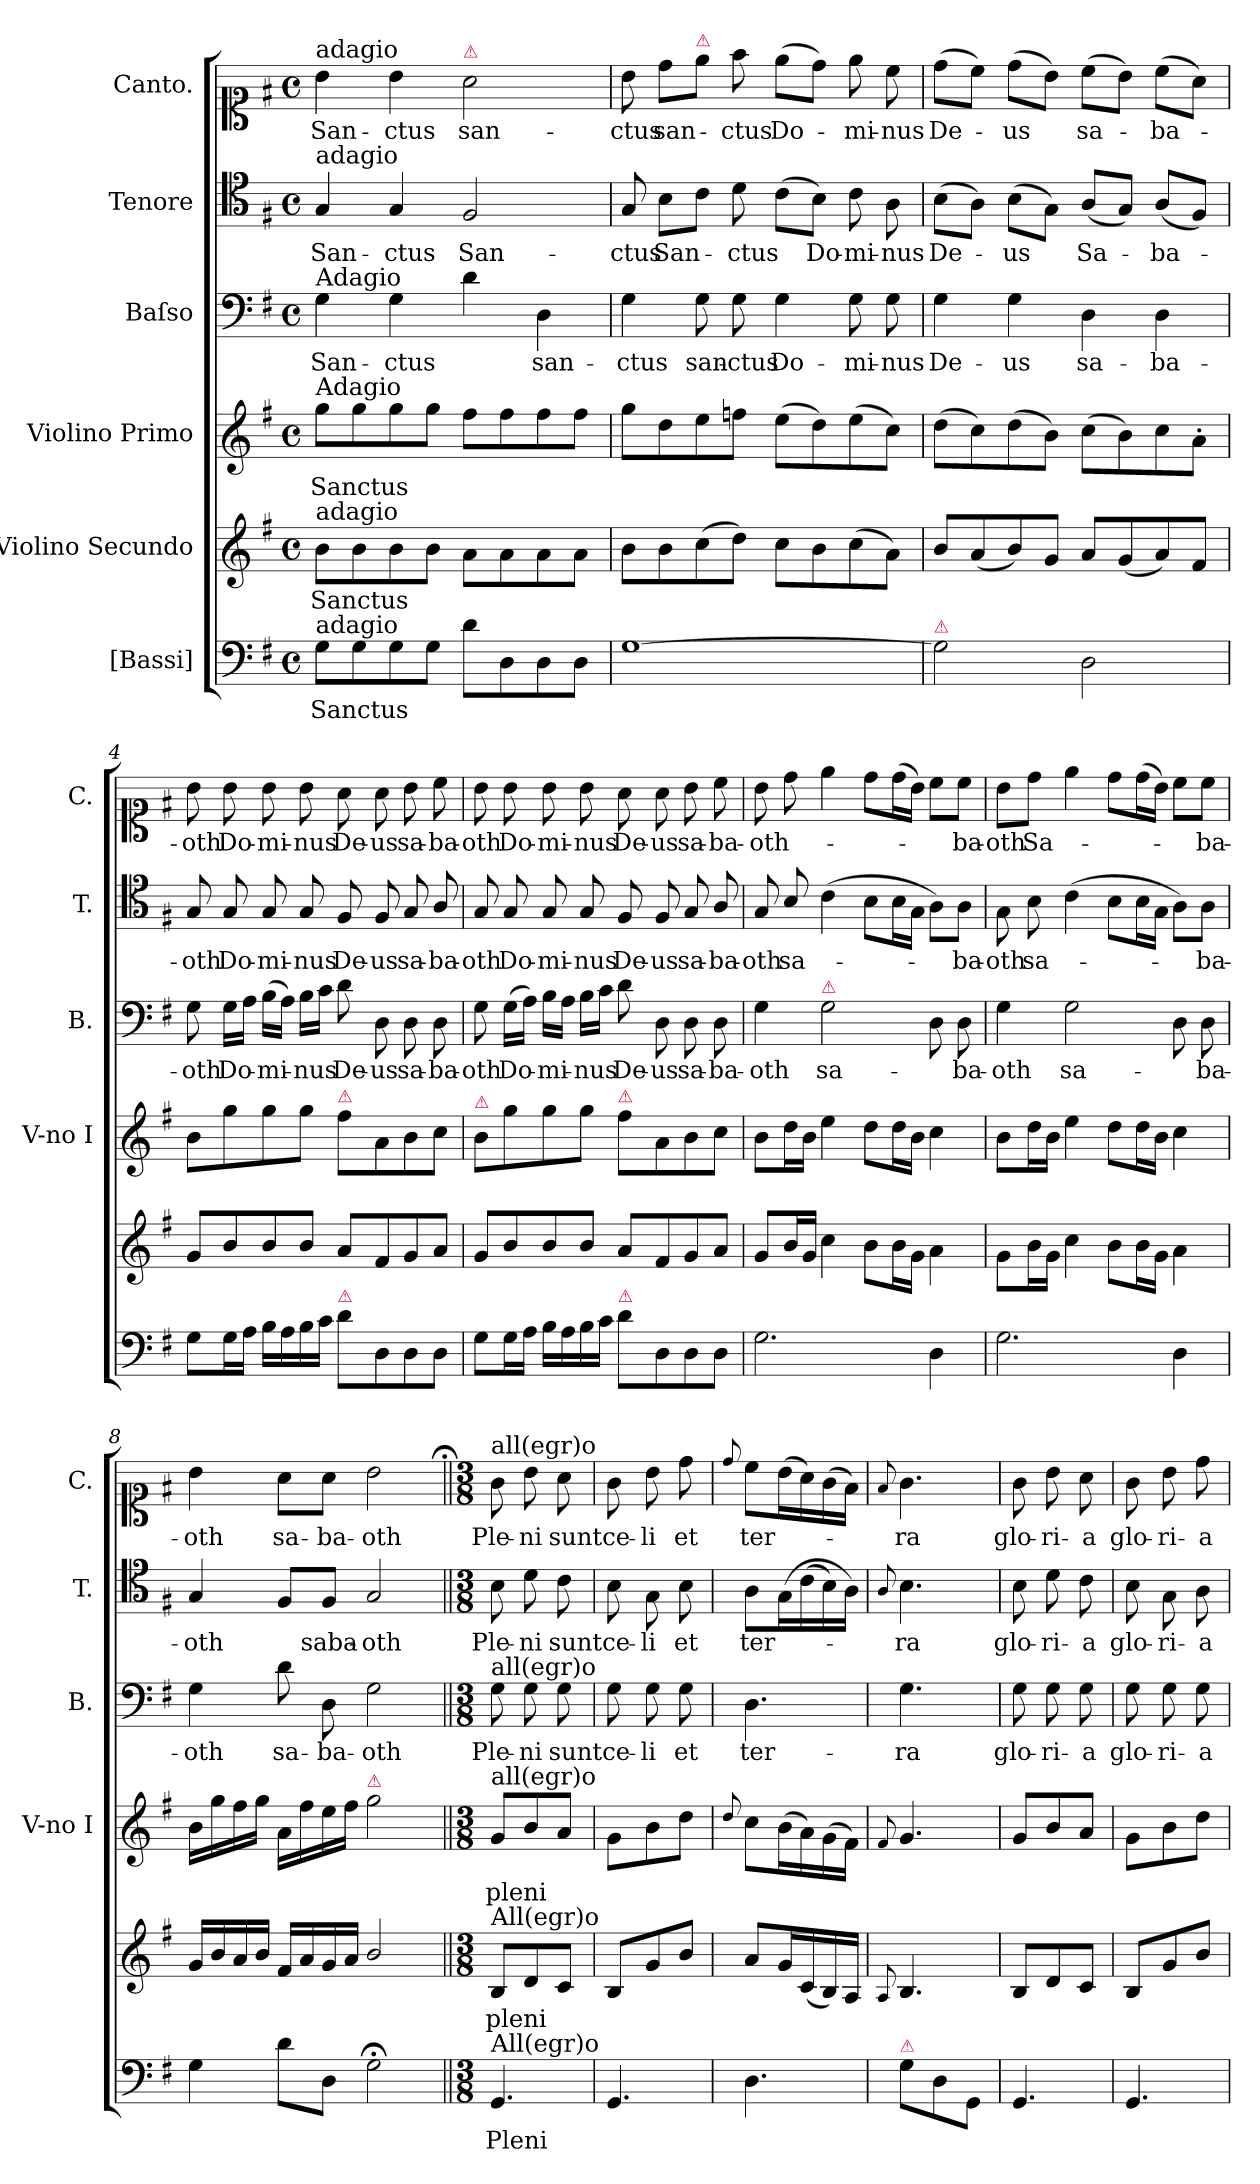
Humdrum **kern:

**kern	**text	**kern	**text	**kern	**text	**kern	**text	**kern	**text	**kern	**text
*part6	*part6	*part5	*part5	*part4	*part4	*part3	*part3	*part2	*part2	*part1	*part1
*staff6	*staff6	*staff5	*staff5	*staff4	*staff4	*staff3	*staff3	*staff2	*staff2	*staff1	*staff1
*I"[Bassi]	*	*I"Violino Secundo	*	*I"Violino Primo	*	*I"Baſso	*	*I"Tenore	*	*I"Canto.	*
*	*	*	*	*I'V-no I	*	*I'B.	*	*I'T.	*	*I'C.	*
*clefF4	*	*clefG2	*	*clefG2	*	*clefF4	*	*clefC4	*	*clefC1	*
*k[f#]	*	*k[f#]	*	*k[f#]	*	*k[f#]	*	*k[f#]	*	*k[f#]	*
*M4/4	*	*M4/4	*	*M4/4	*	*M4/4	*	*M4/4	*	*M4/4	*
*met(c)	*	*met(c)	*	*met(c)	*	*met(c)	*	*met(c)	*	*met(c)	*
=1	=1	=1	=1	=1	=1	=1	=1	=1	=1	=1	=1
!	!	!	!	!	!	!	!	!	!	!LO:TX:a:t=adagio	!
!	!	!	!	!	!	!	!	!LO:TX:a:t=adagio	!	!	!
!	!	!	!	!	!	!LO:TX:a:t=Adagio	!	!	!	!	!
!	!	!	!	!LO:TX:a:t=Adagio	!	!	!	!	!	!	!
!	!	!LO:TX:a:t=adagio	!	!	!	!	!	!	!	!	!
!LO:TX:a:t=adagio	!	!	!	!	!	!	!	!	!	!	!
8G\L	Sanctus	8b\L	Sanctus	8gg\L	Sanctus	4G\	San-	4G/	San-	4b\	San-
8G\	.	8b\	.	8gg\	.	.	.	.	.	.	.
8G\	.	8b\	.	8gg\	.	4G\	-ctus	4G/	-ctus	4b\	-ctus
8G\J	.	8b\J	.	8gg\J	.	.	.	.	.	.	.
!	!	!	!	!	!	!	!	!	!	!LO:TX:a:color=crimson:t=⚠	!
8d\L	.	8a\L	.	8ff#\L	.	4d\	.	2F#/	San-	2a\	san-
8D\	.	8a\	.	8ff#\	.	.	.	.	.	.	.
8D\	.	8a\	.	8ff#\	.	4D\	san-	.	.	.	.
8D\J	.	8a\J	.	8ff#\J	.	.	.	.	.	.	.
=2	=2	=2	=2	=2	=2	=2	=2	=2	=2	=2	=2
[1G	.	8b\L	.	8gg\L	.	4G\	-ctus	8G/	-ctus	8b\	-ctus
.	.	8b\	.	8dd\	.	.	.	8B\L	San-	8dd\L	san-
!	!	!	!	!	!	!	!	!	!	!LO:TX:a:color=crimson:t=⚠	!
.	.	(8cc\	.	8ee\	.	8G\	san-	8c\J	.	8ee\J	.
.	.	8dd\J)	.	8ffn\J	.	8G\	-ctus	8d\	-ctus	8ff#\	-ctus
.	.	8cc\L	.	(8ee\L	.	4G\	Do-	(8c\L	.	(>8ee\L	Do-
.	.	8b\	.	8dd\)	.	.	.	8B\J)	Do-	8dd\J)	.
.	.	(8cc\	.	(8ee\	.	8G\	-mi-	8c\	-mi-	8ee\	-mi-
.	.	8a\J)	.	8cc\J)	.	8G\	-nus	8A\	-nus	8cc\	-nus
=3	=3	=3	=3	=3	=3	=3	=3	=3	=3	=3	=3
!LO:TX:a:color=crimson:t=⚠	!	!	!	!	!	!	!	!	!	!	!
2G\]	.	8b/L	.	(8dd\L	.	4G\	De-	(8B\L	De-	(8dd\L	De-
.	.	(8a/	.	8cc\)	.	.	.	8A\J)	.	8cc\J)	.
.	.	8b/)	.	(8dd\	.	4G\	-us	(8B\L	-us	(8dd\L	-us
.	.	8g/J	.	8b\J)	.	.	.	8G\J)	.	8b\J)	.
2D\	.	8a/L	.	(8cc\L	.	4D\	sa-	(8A/L	Sa-	(8cc\L	sa-
.	.	(8g/	.	8b\)	.	.	.	8G/J)	.	8b\J)	.
.	.	8a/)	.	8cc\	.	4D\	-ba-	(8A/L	-ba-	(8cc\L	-ba-
.	.	8f#/J	.	8a'\J	.	.	.	8F#/J)	.	8a\J)	.
=4	=4	=4	=4	=4	=4	=4	=4	=4	=4	=4	=4
8G\L	.	8g/L	.	8b\L	.	8G\	-oth	8G/	-oth	8b\	-oth
16G\L	.	8b/	.	8gg\	.	16G\LL	Do-	8G/	Do-	8b\	Do-
16A\JJ	.	.	.	.	.	16A\JJ	.	.	.	.	.
16B\LL	.	8b/	.	8gg\	.	(16B\LL	-mi-	8G/	-mi-	8b\	-mi-
16A\	.	.	.	.	.	16A\JJ)	.	.	.	.	.
16B\	.	8b/J	.	8gg\J	.	16B\LL	-nus	8G/	-nus	8b\	-nus
16c\JJ	.	.	.	.	.	16c\JJ	.	.	.	.	.
!	!	!	!	!LO:TX:a:color=crimson:t=⚠	!	!	!	!	!	!	!
!LO:TX:a:color=crimson:t=⚠	!	!	!	!	!	!	!	!	!	!	!
8d\L	.	8a/L	.	8ff#\L	.	8d\	De-	8F#/	De-	8a\	De-
8D/	.	8f#/	.	8a/	.	8D\	-us	8F#/	-us	8a\	-us
8D\	.	8g/	.	8b\	.	8D\	sa-	8G/	sa-	8b\	sa-
8D\J	.	8a/J	.	8cc\J	.	8D\	-ba-	8A/	-ba-	8cc\	-ba-
=5	=5	=5	=5	=5	=5	=5	=5	=5	=5	=5	=5
!	!	!	!	!LO:TX:a:color=crimson:t=⚠	!	!	!	!	!	!	!
8G\L	.	8g/L	.	8b/L	.	8G\	-oth	8G/	-oth	8b\	-oth
16G\L	.	8b/	.	8gg\	.	(16G\LL	Do-	8G/	Do-	8b\	Do-
16A\JJ	.	.	.	.	.	16A\JJ)	.	.	.	.	.
16B\LL	.	8b/	.	8gg\	.	16B\LL	-mi-	8G/	-mi-	8b\	-mi-
16A\	.	.	.	.	.	16A\JJ	.	.	.	.	.
16B\	.	8b/J	.	8gg\J	.	16B\LL	-nus	8G/	-nus	8b\	-nus
16c\JJ	.	.	.	.	.	16c\JJ	.	.	.	.	.
!	!	!	!	!LO:TX:a:color=crimson:t=⚠	!	!	!	!	!	!	!
!LO:TX:a:color=crimson:t=⚠	!	!	!	!	!	!	!	!	!	!	!
8d\L	.	8a/L	.	8ff#\L	.	8d\	De-	8F#/	De-	8a\	De-
8D/	.	8f#/	.	8a/	.	8D\	-us	8F#/	-us	8a\	-us
8D\	.	8g/	.	8b\	.	8D\	sa-	8G/	sa-	8b\	sa-
8D\J	.	8a/J	.	8cc\J	.	8D\	-ba-	8A/	-ba-	8cc\	-ba-
=6	=6	=6	=6	=6	=6	=6	=6	=6	=6	=6	=6
2.G\	.	8g/L	.	8b\L	.	4G\	-oth	8G/	-oth	8b\	-oth-
.	.	16b/L	.	16dd\L	.	.	.	8B/	sa-	8dd\	.
.	.	16g/JJ	.	16b\JJ	.	.	.	.	.	.	.
!	!	!	!	!	!	!LO:TX:a:color=crimson:t=⚠	!	!	!	!	!
.	.	4cc\	.	4ee\	.	2G\	sa-	(4c\	.	4ee\	.
.	.	8b\L	.	8dd\L	.	.	.	8B\L	.	8dd\L	.
.	.	16b\L	.	16dd\L	.	.	.	16B\L	.	(16dd\L	.
.	.	16g\JJ	.	16b\JJ	.	.	.	16G\JJ	.	16b\JJ)	.
4D\	.	4a\	.	4cc\	.	8D\	.	8A\L)	.	8cc\L	.
.	.	.	.	.	.	8D\	-ba-	8A\J	-ba-	8cc\J	-ba-
=7	=7	=7	=7	=7	=7	=7	=7	=7	=7	=7	=7
2.G\	.	8g\L	.	8b\L	.	4G\	-oth	8G\	-oth	8b\L	-oth
.	.	16b\L	.	16dd\L	.	.	.	8B\	sa-	8dd\J	Sa-
.	.	16g\JJ	.	16b\JJ	.	.	.	.	.	.	.
.	.	4cc\	.	4ee\	.	2G\	sa-	(4c\	.	4ee\	.
.	.	8b\L	.	8dd\L	.	.	.	8B\L	.	8dd\L	.
.	.	16b\L	.	16dd\L	.	.	.	16B\L	.	(16dd\L	.
.	.	16g\JJ	.	16b\JJ	.	.	.	16G\JJ	.	16b\JJ)	.
4D\	.	4a\	.	4cc\	.	8D\	.	8A\L)	.	8cc\L	.
.	.	.	.	.	.	8D\	-ba-	8A\J	-ba-	8cc\J	-ba-
=8	=8	=8	=8	=8	=8	=8	=8	=8	=8	=8	=8
4G\	.	16g/LL	.	16b\LL	.	4G\	-oth	4G/	-oth	4b\	-oth
.	.	16b/	.	16gg\	.	.	.	.	.	.	.
.	.	16a/	.	16ff#\	.	.	.	.	.	.	.
.	.	16b/JJ	.	16gg\JJ	.	.	.	.	.	.	.
8d\L	.	16f#/LL	.	16a\LL	.	8d\	sa-	8F#/L	.	8a\L	sa-
.	.	16a/	.	16ff#\	.	.	.	.	.	.	.
8D\J	.	16g/	.	16ee\	.	8D\	-ba-	8F#/J	saba-	8a\J	-ba-
.	.	16a/JJ	.	16ff#\JJ	.	.	.	.	.	.	.
!	!	!	!	!LO:TX:a:color=crimson:t=⚠	!	!	!	!	!	!	!
2G;<\	.	2b/	.	2gg\	.	2G\	-oth	2G/	-oth	2b\	-oth
=9||	=9||;	=9||	=9||;	=9||	=9||;	=9||	=9||;	=9||	=9||;	=9||;	=9||;
*M3/8	*	*M3/8	*	*M3/8	*	*M3/8	*	*M3/8	*	*M3/8	*
!	!	!	!	!	!	!	!	!	!	!LO:TX:a:t=all(egr)o	!
!	!	!	!	!	!	!LO:TX:a:t=all(egr)o	!	!	!	!	!
!	!	!	!	!LO:TX:a:t=all(egr)o	!	!	!	!	!	!	!
!	!	!LO:TX:a:t=All(egr)o	!	!	!	!	!	!	!	!	!
!LO:TX:a:t=All(egr)o	!	!	!	!	!	!	!	!	!	!	!
4.GG/	Pleni	8B/L	pleni	8g/L	pleni	8G\	Ple-	8B\	Ple-	8g\	Ple-
.	.	8d/	.	8b/	.	8G\	-ni	8d\	-ni	8b\	-ni
.	.	8c/J	.	8a/J	.	8G\	sunt	8c\	sunt	8a\	sunt
=10	=10	=10	=10	=10	=10	=10	=10	=10	=10	=10	=10
4.GG/	.	8B/L	.	8g\L	.	8G\	ce-	8B\	ce-	8g\	ce-
.	.	8g/	.	8b\	.	8G\	-li	8G\	-li	8b\	-li
.	.	8b/J	.	8dd\J	.	8G\	et	8B\	et	8dd\	et
=11	=11	=11	=11	=11	=11	=11	=11	=11	=11	=11	=11
.	.	.	.	8qqdd/	.	.	.	.	.	8qqdd/	.
4.D\	.	8a/L	.	8cc\L	.	4.D\	ter-	8A\L	ter-	8cc\L	ter-
.	.	16g/L	.	(16b\L	.	.	.	(16G\L	.	(16b\L	.
.	.	(16c/	.	16a\)	.	.	.	(16c\	.	16a\)	.
.	.	16B/)	.	(16g\	.	.	.	16B\)	.	(16g\	.
.	.	16A/JJ	.	16f#\JJ)	.	.	.	16A\JJ)	.	16f#\JJ)	.
=12	=12	=12	=12	=12	=12	=12	=12	=12	=12	=12	=12
.	.	8qqA/	.	8qqf#/	.	.	.	8qqA/	.	8qqf#/	.
!LO:TX:a:color=crimson:t=⚠	!	!	!	!	!	!	!	!	!	!	!
8G\L	.	4.B/	.	4.g/	.	4.G\	-ra	4.B\	-ra	4.g\	-ra
8D\	.	.	.	.	.	.	.	.	.	.	.
8GG/J	.	.	.	.	.	.	.	.	.	.	.
=13	=13	=13	=13	=13	=13	=13	=13	=13	=13	=13	=13
4.GG/	.	8B/L	.	8g/L	.	8G\	glo-	8B\	glo-	8g\	glo-
.	.	8d/	.	8b/	.	8G\	-ri-	8d\	-ri-	8b\	-ri-
.	.	8c/J	.	8a/J	.	8G\	-a	8c\	-a	8a\	-a
=14	=14	=14	=14	=14	=14	=14	=14	=14	=14	=14	=14
4.GG/	.	8B/L	.	8g/L	.	8G\	glo-	8B\	glo-	8g\	glo-
.	.	8g/	.	8b\	.	8G\	-ri-	8G\	-ri-	8b\	-ri-
.	.	8b/J	.	8dd\J	.	8G\	-a	8A\	-a	8dd\	-a
=	=	=	=	=	=	=	=	=	=	=	=
*-	*-	*-	*-	*-	*-	*-	*-	*-	*-	*-	*-
